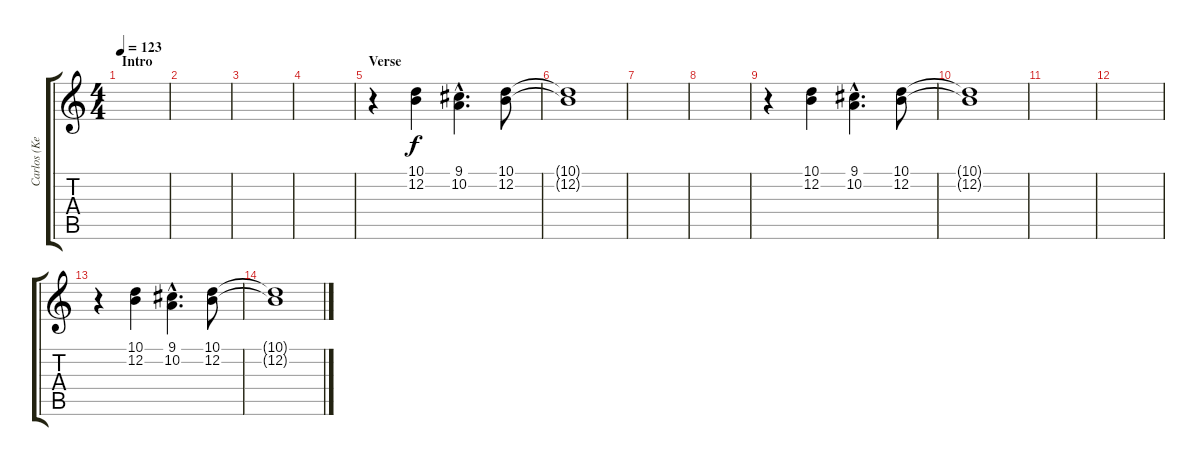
\track ("Carlos (Keys)" "Carlos (Ke") {instrument stringensemble1}
\staff {score tabs}
\tuning (E4 B3 G3 D3 A2 E2) {hide}
\ts (4 4)
\section ("" "Intro")
\tempo 123
\clef g2
\ks c
|
|
|
|
\section ("" "Verse")
r.4{instrument vibraphone} (10.1 12.2).4 (9.1{hac} 10.2{hac}).4{d} (10.1 12.2).8 |
(10.1{t} 12.2{t}).1 |
|
|
r.4 (10.1 12.2).4 (9.1{hac} 10.2{hac}).4{d} (10.1 12.2).8 |
(10.1{t} 12.2{t}).1 |
|
|
r.4 (10.1 12.2).4 (9.1{hac} 10.2{hac}).4{d} (10.1 12.2).8 |
(10.1{t} 12.2{t}).1
